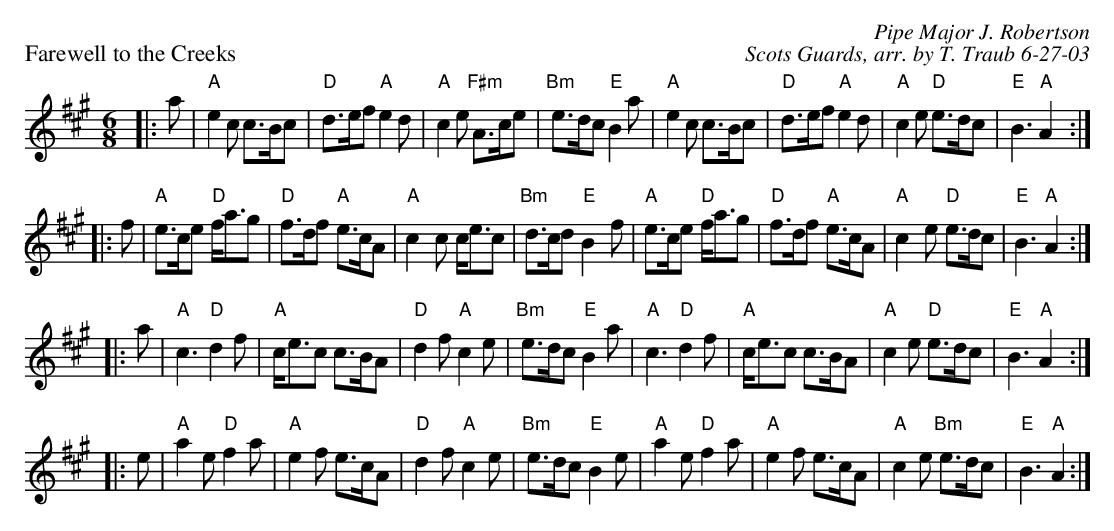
X:1
P: Farewell to the Creeks
C: Pipe Major J. Robertson
C: Scots Guards, arr. by T. Traub 6-27-03
M:6/8
K: A
L: 1/8
|: a|"A"e2 c c>Bc|"D"d>ef "A"e2 d|"A"c2 e "F#m"A>ce|"Bm"e>dc "E"B2 a|"A"e2 c c>Bc|"D"d>ef "A"e2 d|"A"c2 e "D"e>dc|"E"B3 "A"A2 :|
|: f|"A"e>ce "D"f<ag|"D"f>df "A"e>cA|"A"c2 c c<ec|"Bm"d>cd "E"B2 f|"A"e>ce "D"f<ag|"D"f>df "A"e>cA|"A"c2 e "D"e>dc |"E"B3 "A"A2 :|
|: a|"A"c3 "D"d2 f|"A"c<ec c>BA|"D"d2 f "A"c2 e|"Bm"e>dc "E"B2 a|"A"c3 "D"d2 f|"A"c<ec c>BA| "A"c2 e "D"e>dc|"E"B3 "A"A2 :|
|: e|"A"a2 e "D"f2 a|"A"e2 f e>cA|"D"d2 f "A"c2 e|"Bm"e>dc "E"B2 e|"A"a2 e "D"f2 a|"A"e2 f e>cA|"A"c2 e "Bm"e>dc |"E"B3 "A"A2 :|
